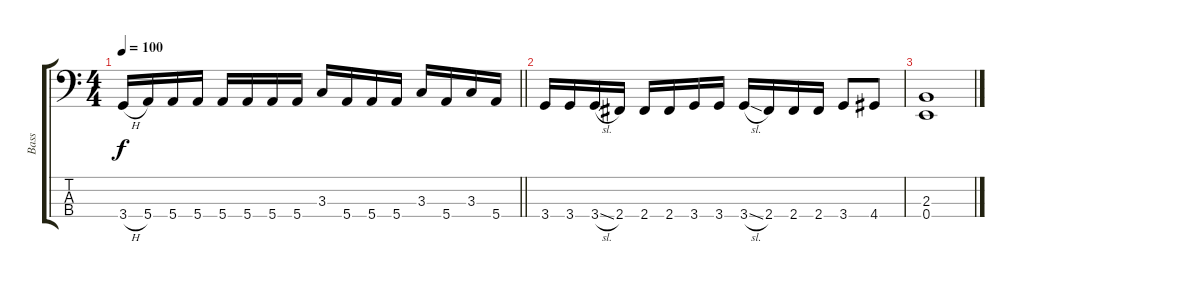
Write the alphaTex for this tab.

\track ("Bass" "Bass") {instrument electricbasspick}
\staff {score tabs}
\tuning (G2 D2 A1 E1) {hide}
\ts (4 4)
\tempo 100
\clef f4
\barLineRight lightlight
\ks c
3.4{h}.16{dy f} 5.4.16 5.4.16 5.4.16 5.4.16 5.4.16 5.4.16 5.4.16 3.3.16 5.4.16 5.4.16 5.4.16 3.3.16 5.4.16 3.3.16 5.4.16 |
3.4.16 3.4.16 3.4{sl}.16 2.4.16 2.4.16 2.4.16 3.4.16 3.4.16 3.4{sl}.16 2.4.16 2.4.16 2.4.16 3.4.8 4.4.8 |
(2.3 0.4).1
